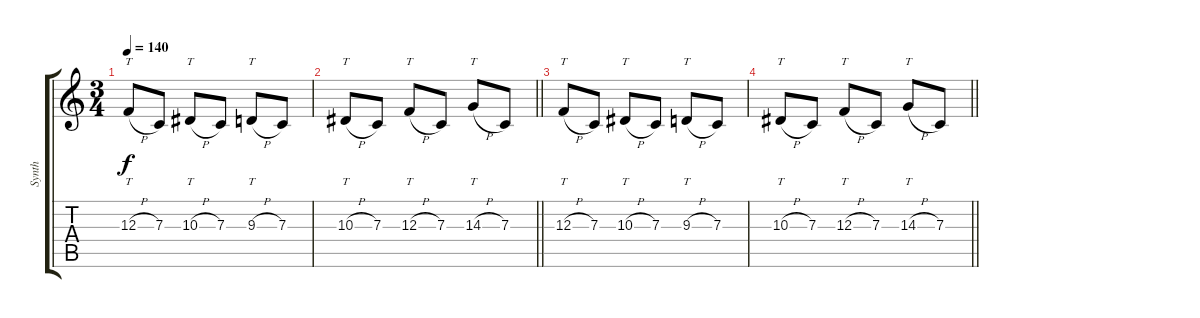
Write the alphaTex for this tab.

\track ("Synth" "Synth") {instrument lead1square}
\staff {score tabs}
\tuning (D4 A3 F3 C3 G2 C2) {hide}
\ts (3 4)
\tempo 140
\clef g2
\ks c
12.3{h}.8{tt dy f} 7.3.8 10.3{h}.8{tt} 7.3.8 9.3{h}.8{tt} 7.3.8 |
\barLineRight lightlight
10.3{h}.8{tt} 7.3.8 12.3{h}.8{tt} 7.3.8 14.3{h}.8{tt} 7.3.8 |
12.3{h}.8{tt} 7.3.8 10.3{h}.8{tt} 7.3.8 9.3{h}.8{tt} 7.3.8 |
\barLineRight lightlight
10.3{h}.8{tt} 7.3.8 12.3{h}.8{tt} 7.3.8 14.3{h}.8{tt} 7.3.8
